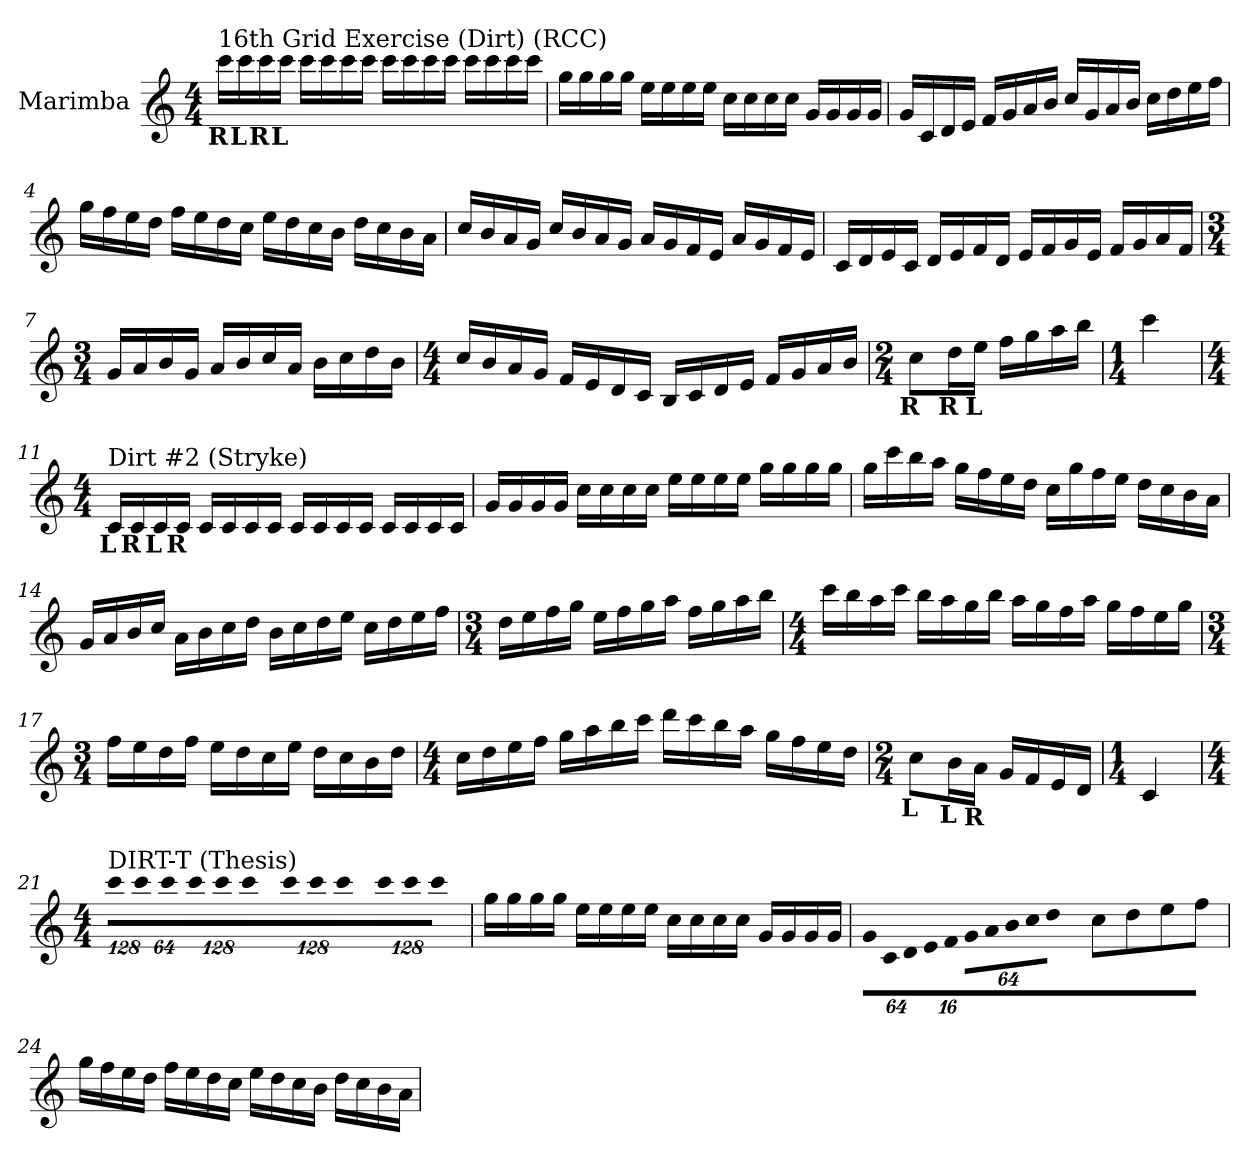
**kern
*part1
*staff1
*I"Marimba
*I'Mar.
!!LO:PB:g=z
*clefG2
*k[]
*M4/4
=1
!LO:TX:a:t=16th Grid Exercise (Dirt) (RCC)
!LO:TX:b:B:cj:t=R
16ccci\LL
!LO:TX:b:B:cj:t=L
16ccci\
!LO:TX:b:B:cj:t=R
16ccci\
!LO:TX:b:B:cj:t=L
16ccci\JJ
16ccci\LL
16ccci\
16ccci\
16ccci\JJ
16ccci\LL
16ccci\
16ccci\
16ccci\JJ
16ccci\LL
16ccci\
16ccci\
16ccci\JJ
=2
16ggi\LL
16ggi\
16ggi\
16ggi\JJ
16eei\LL
16eei\
16eei\
16eei\JJ
16cci\LL
16cci\
16cci\
16cci\JJ
16gi/LL
16gi/
16gi/
16gi/JJ
=3
16gi/LL
16ci/
16di/
16ei/JJ
16fi/LL
16gi/
16ai/
16bi/JJ
16cci/LL
16gi/
16ai/
16bi/JJ
16cci\LL
16ddi\
16eei\
16ffi\JJ
=4
16ggi\LL
16ffi\
16eei\
16ddi\JJ
16ffi\LL
16eei\
16ddi\
16cci\JJ
16eei\LL
16ddi\
16cci\
16bi\JJ
16ddi\LL
16cci\
16bi\
16ai\JJ
!!LO:LB:g=z
=5
16cci/LL
16bi/
16ai/
16gi/JJ
16cci/LL
16bi/
16ai/
16gi/JJ
16ai/LL
16gi/
16fi/
16ei/JJ
16ai/LL
16gi/
16fi/
16ei/JJ
=6
16ci/LL
16di/
16ei/
16ci/JJ
16di/LL
16ei/
16fi/
16di/JJ
16ei/LL
16fi/
16gi/
16ei/JJ
16fi/LL
16gi/
16ai/
16fi/JJ
=7
*M3/4
16gi/LL
16ai/
16bi/
16gi/JJ
16ai/LL
16bi/
16cci/
16ai/JJ
16bi\LL
16cci\
16ddi\
16bi\JJ
=8
*M4/4
16cci/LL
16bi/
16ai/
16gi/JJ
16fi/LL
16ei/
16di/
16ci/JJ
16Bi/LL
16ci/
16di/
16ei/JJ
16fi/LL
16gi/
16ai/
16bi/JJ
=9
*M2/4
!LO:TX:b:B:cj:t=R
8cci\L
!LO:TX:b:B:cj:t=R
16ddi\L
!LO:TX:b:B:cj:t=L
16eei\JJ
16ffi\LL
16ggi\
16aai\
16bbi\JJ
=10
*M1/4
4ccci\
!!LO:LB:g=z
=11
*M4/4
!LO:TX:a:t=Dirt #2 (Stryke)
!LO:TX:b:B:cj:t=L
16ci/LL
!LO:TX:b:B:cj:t=R
16ci/
!LO:TX:b:B:cj:t=L
16ci/
!LO:TX:b:B:cj:t=R
16ci/JJ
16ci/LL
16ci/
16ci/
16ci/JJ
16ci/LL
16ci/
16ci/
16ci/JJ
16ci/LL
16ci/
16ci/
16ci/JJ
=12
16gi/LL
16gi/
16gi/
16gi/JJ
16cci\LL
16cci\
16cci\
16cci\JJ
16eei\LL
16eei\
16eei\
16eei\JJ
16ggi\LL
16ggi\
16ggi\
16ggi\JJ
=13
16ggi\LL
16ccci\
16bbi\
16aai\JJ
16ggi\LL
16ffi\
16eei\
16ddi\JJ
16cci\LL
16ggi\
16ffi\
16eei\JJ
16ddi\LL
16cci\
16bi\
16ai\JJ
=14
16gi/LL
16ai/
16bi/
16cci/JJ
16ai\LL
16bi\
16cci\
16ddi\JJ
16bi\LL
16cci\
16ddi\
16eei\JJ
16cci\LL
16ddi\
16eei\
16ffi\JJ
!!LO:LB:g=z
=15
*M3/4
16ddi\LL
16eei\
16ffi\
16ggi\JJ
16eei\LL
16ffi\
16ggi\
16aai\JJ
16ffi\LL
16ggi\
16aai\
16bbi\JJ
=16
*M4/4
16ccci\LL
16bbi\
16aai\
16ccci\JJ
16bbi\LL
16aai\
16ggi\
16bbi\JJ
16aai\LL
16ggi\
16ffi\
16aai\JJ
16ggi\LL
16ffi\
16eei\
16ggi\JJ
=17
*M3/4
16ffi\LL
16eei\
16ddi\
16ffi\JJ
16eei\LL
16ddi\
16cci\
16eei\JJ
16ddi\LL
16cci\
16bi\
16ddi\JJ
=18
*M4/4
16cci\LL
16ddi\
16eei\
16ffi\JJ
16ggi\LL
16aai\
16bbi\
16ccci\JJ
16dddi\LL
16ccci\
16bbi\
16aai\JJ
16ggi\LL
16ffi\
16eei\
16ddi\JJ
=19
*M2/4
!LO:TX:b:B:cj:t=L
8cci\L
!LO:TX:b:B:cj:t=L
16bi\L
!LO:TX:b:B:cj:t=R
16ai\JJ
16gi/LL
16fi/
16ei/
16di/JJ
=20
*M1/4
4ci/
!!LO:LB:g=z
=21
*M4/4
*Xbrackettup
!LO:TX:a:t=DIRT-T (Thesis)
!LO:N:vis=8
1024%85ccci\L
!LO:N:vis=8
1024%85ccci\
!LO:N:vis=8
512%43ccci\J
!LO:N:vis=8
1024%85ccci\L
!LO:N:vis=8
1024%85ccci\
!LO:N:vis=8
512%43ccci\J
!LO:N:vis=8
1024%85ccci\L
!LO:N:vis=8
1024%85ccci\
!LO:N:vis=8
512%43ccci\J
!LO:N:vis=8
1024%85ccci\L
!LO:N:vis=8
1024%85ccci\
!LO:N:vis=8
512%43ccci\J
=22
16ggi\LL
16ggi\
16ggi\
16ggi\JJ
16eei\LL
16eei\
16eei\
16eei\JJ
16cci\LL
16cci\
16cci\
16cci\JJ
16gi/LL
16gi/
16gi/
16gi/JJ
=23
!LO:N:vis=16
1024%51gi/LL
!LO:N:vis=16
1024%51ci/
!LO:N:vis=16
1024%51di/
!LO:N:vis=16
1024%51ei/
!LO:N:vis=16
256%13fi/JJ
!LO:N:vis=16
1024%51gi\LL
!LO:N:vis=16
1024%51ai\
!LO:N:vis=16
1024%51bi\
!LO:N:vis=16
1024%51cci\
!LO:N:vis=16
256%13ddi\JJ
8cci\L
8ddi\
8eei\
8ffi\J
=24
16ggi\LL
16ffi\
16eei\
16ddi\JJ
16ffi\LL
16eei\
16ddi\
16cci\JJ
16eei\LL
16ddi\
16cci\
16bi\JJ
16ddi\LL
16cci\
16bi\
16ai\JJ
=
*-
